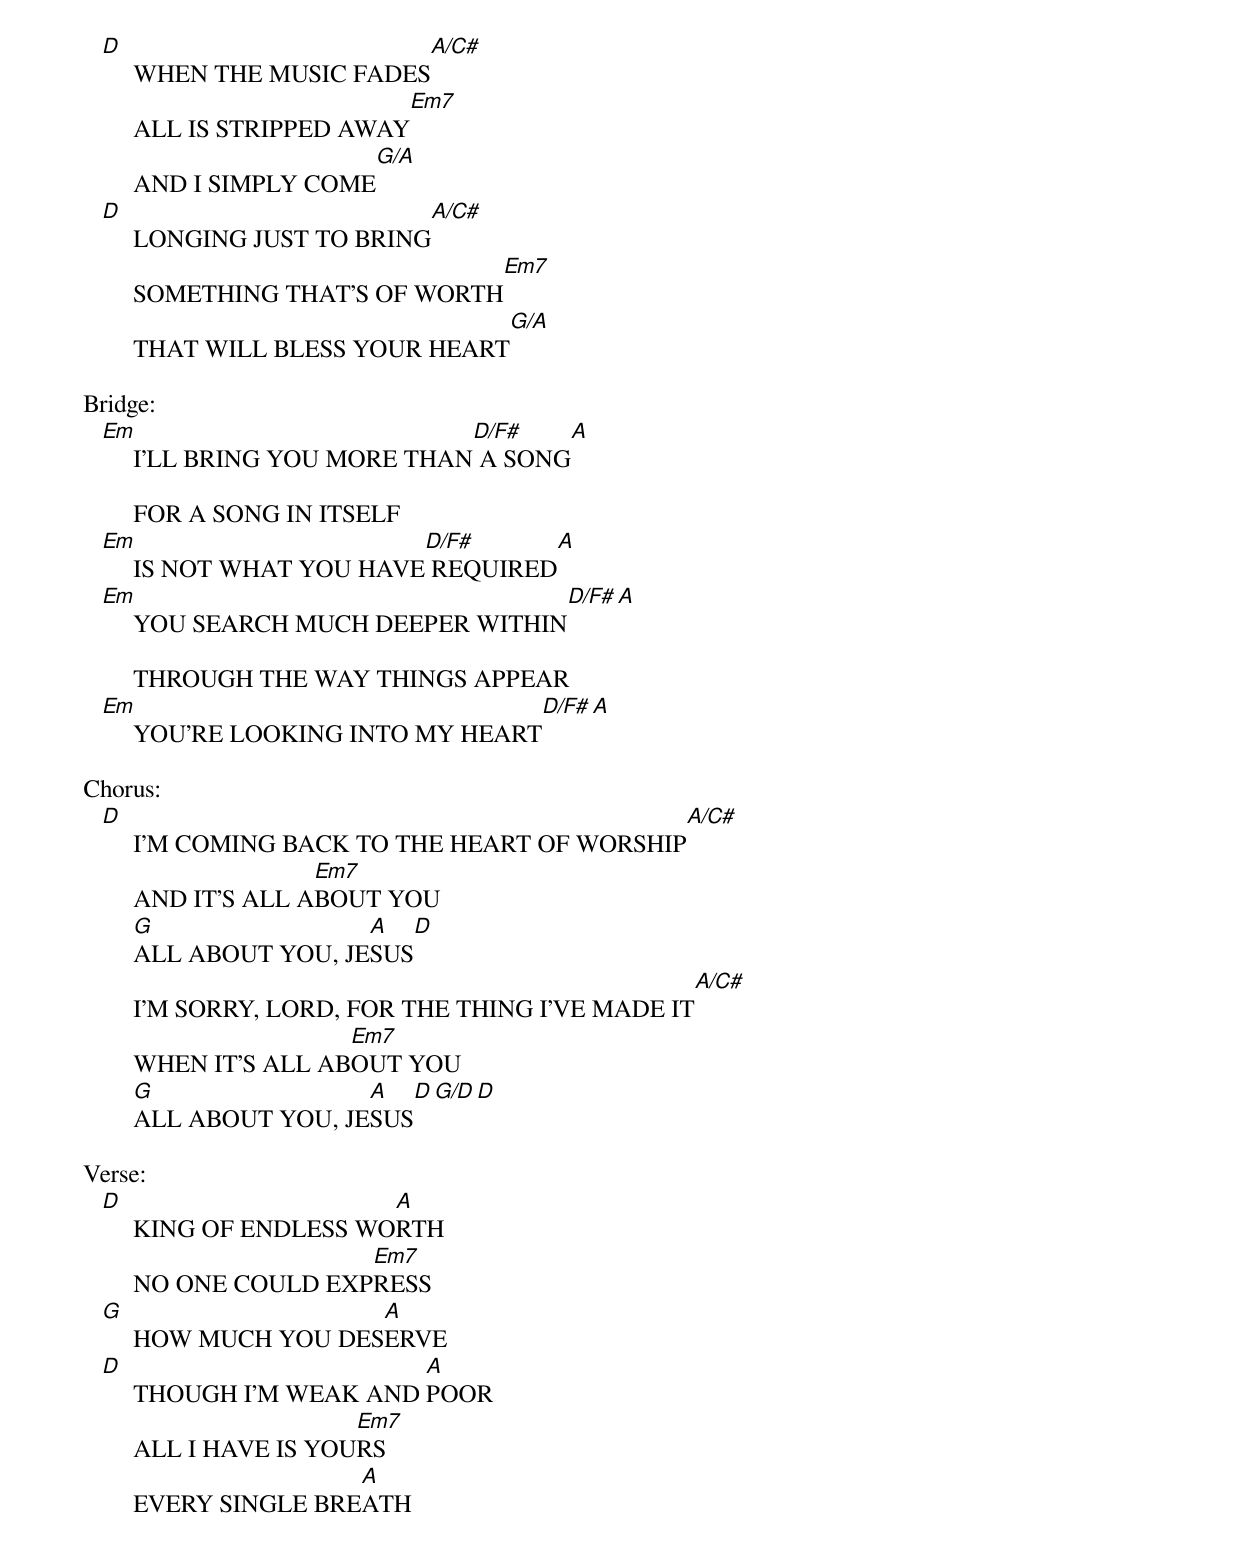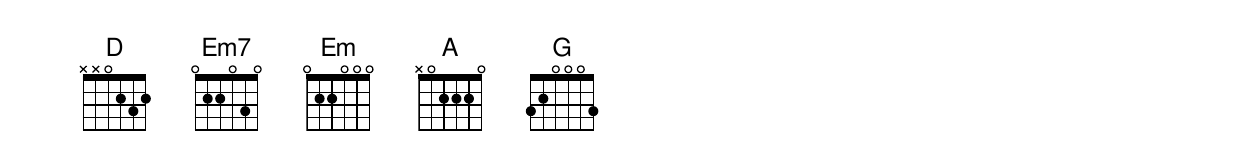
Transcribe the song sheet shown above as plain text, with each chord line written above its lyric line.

   D                                  A/C#
	WHEN THE MUSIC FADES
		                     Em7
	ALL IS STRIPPED AWAY
		               G/A
	AND I SIMPLY COME
   D                                   A/C#
	LONGING JUST TO BRING
			                     Em7
	SOMETHING THAT'S OF WORTH
				             G/A
	THAT WILL BLESS YOUR HEART

Bridge:
   Em                           D/F#                 A
	I'LL BRING YOU MORE THAN A SONG

	FOR A SONG IN ITSELF
   Em                       D/F#	            A
	IS NOT WHAT YOU HAVE REQUIRED
   Em   				 D/F#          A
	YOU SEARCH MUCH DEEPER WITHIN

	THROUGH THE WAY THINGS APPEAR
   Em                               D/F#        A
	YOU'RE LOOKING INTO MY HEART

Chorus:
   D  						   A/C#
	I'M COMING BACK TO THE HEART OF WORSHIP
		      Em7
	AND IT'S ALL ABOUT YOU
	G                A           D
	ALL ABOUT YOU, JESUS
				                    A/C#
	I'M SORRY, LORD, FOR THE THING I'VE MADE IT
			Em7
	WHEN IT'S ALL ABOUT YOU
	G                A           D        G/D   D
	ALL ABOUT YOU, JESUS

Verse:
   D                      A
	KING OF ENDLESS WORTH
	                Em7
	NO ONE COULD EXPRESS
   G			A
	HOW MUCH YOU DESERVE
   D                        A
	THOUGH I'M WEAK AND POOR
			 Em7
	ALL I HAVE IS YOURS
	                A
	EVERY SINGLE BREATH
